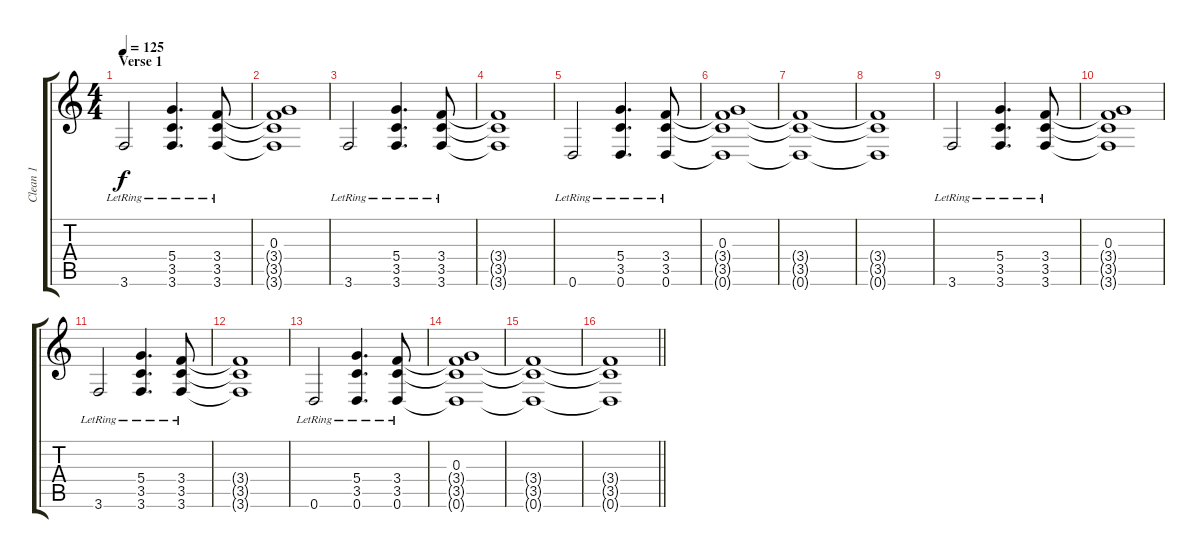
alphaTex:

\track ("Clean 1" "Clean 1") {instrument acousticguitarsteel}
\staff {score tabs}
\tuning (E4 B3 G3 D3 A2 D2) {hide}
\ts (4 4)
\section ("" "Verse 1")
\tempo 125
\clef g2
\ks c
3.6{lr}.2{dy f} (5.4{lr} 3.5{lr} 3.6{lr}).4{d} (3.4{lr} 3.5{lr} 3.6{lr}).8 |
(0.3 3.4{t} 3.5{t} 3.6{t}).1 |
3.6{lr}.2 (5.4{lr} 3.5{lr} 3.6{lr}).4{d} (3.4{lr} 3.5{lr} 3.6{lr}).8 |
(3.4{t} 3.5{t} 3.6{t}).1 |
0.6{lr}.2 (5.4{lr} 3.5{lr} 0.6{lr}).4{d} (3.4{lr} 3.5{lr} 0.6{lr}).8 |
(0.3 3.4{t} 3.5{t} 0.6{t}).1 |
(3.4{t} 3.5{t} 0.6{t}).1 |
(3.4{t} 3.5{t} 0.6{t}).1 |
3.6{lr}.2 (5.4{lr} 3.5{lr} 3.6{lr}).4{d} (3.4{lr} 3.5{lr} 3.6{lr}).8 |
(0.3 3.4{t} 3.5{t} 3.6{t}).1 |
3.6{lr}.2 (5.4{lr} 3.5{lr} 3.6{lr}).4{d} (3.4{lr} 3.5{lr} 3.6{lr}).8 |
(3.4{t} 3.5{t} 3.6{t}).1 |
0.6{lr}.2 (5.4{lr} 3.5{lr} 0.6{lr}).4{d} (3.4{lr} 3.5{lr} 0.6{lr}).8 |
(0.3 3.4{t} 3.5{t} 0.6{t}).1 |
(3.4{t} 3.5{t} 0.6{t}).1 |
\barLineRight lightlight
(3.4{t} 3.5{t} 0.6{t}).1
